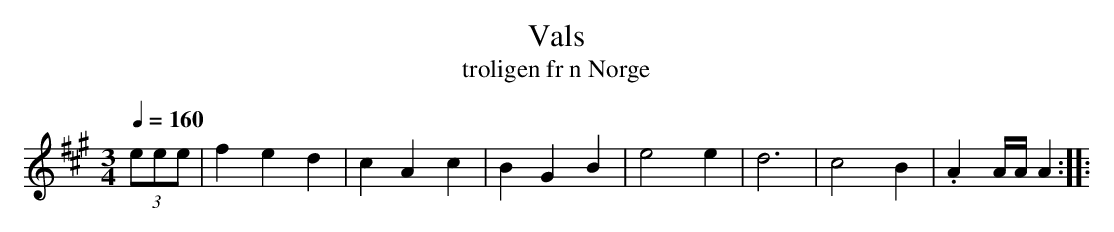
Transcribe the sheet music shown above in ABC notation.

X:1
T:Vals
T:troligen fr n Norge
M:3/4
L:1/4
K:A
Q:160
(3e/e/e/ | f e d | c A c | B G B | e2 e | d3 | c2 B | .A A/4A/4 A ::
